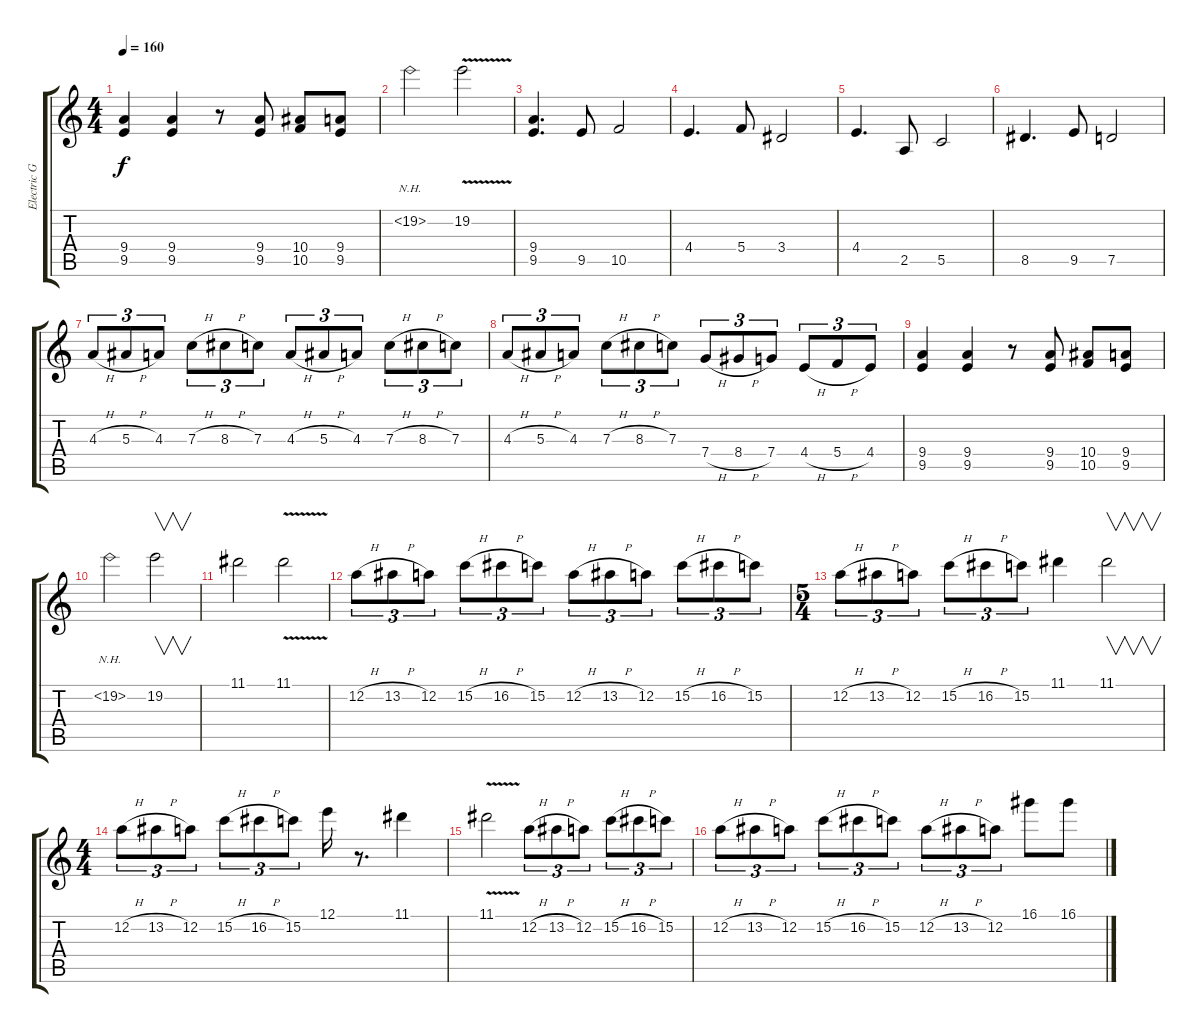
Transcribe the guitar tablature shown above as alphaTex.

\track ("Electric Guitar" "Electric G") {instrument distortionguitar}
\staff {score tabs}
\tuning (E4 A3 F3 C3 G2 A2) {hide}
\ts (4 4)
\tempo 160
\clef g2
\ks c
(9.4 9.5).4{dy f} (9.4 9.5).4 r.8 (9.4 9.5).8 (10.4 10.5).8 (9.4 9.5).8 |
19.2{nh}.2 19.2{v}.2 |
(9.4 9.5).4{d} 9.5.8 10.5.2 |
4.4.4{d} 5.4.8 3.4.2 |
4.4.4{d} 2.5.8 5.5.2 |
8.5.4{d} 9.5.8 7.5.2 |
4.3{h}.8{tu (3 2)} 5.3{h}.8{tu (3 2)} 4.3.8{tu (3 2)} 7.3{h}.8{tu (3 2)} 8.3{h}.8{tu (3 2)} 7.3.8{tu (3 2)} 4.3{h}.8{tu (3 2)} 5.3{h}.8{tu (3 2)} 4.3.8{tu (3 2)} 7.3{h}.8{tu (3 2)} 8.3{h}.8{tu (3 2)} 7.3.8{tu (3 2)} |
4.3{h}.8{tu (3 2)} 5.3{h}.8{tu (3 2)} 4.3.8{tu (3 2)} 7.3{h}.8{tu (3 2)} 8.3{h}.8{tu (3 2)} 7.3.8{tu (3 2)} 7.4{h}.8{tu (3 2)} 8.4{h}.8{tu (3 2)} 7.4.8{tu (3 2)} 4.4{h}.8{tu (3 2)} 5.4{h}.8{tu (3 2)} 4.4.8{tu (3 2)} |
(9.4 9.5).4 (9.4 9.5).4 r.8 (9.4 9.5).8 (10.4 10.5).8 (9.4 9.5).8 |
19.2{nh}.2 19.2.2{v} |
11.1.2 11.1{v}.2 |
12.2{h}.8{tu (3 2)} 13.2{h}.8{tu (3 2)} 12.2.8{tu (3 2)} 15.2{h}.8{tu (3 2)} 16.2{h}.8{tu (3 2)} 15.2.8{tu (3 2)} 12.2{h}.8{tu (3 2)} 13.2{h}.8{tu (3 2)} 12.2.8{tu (3 2)} 15.2{h}.8{tu (3 2)} 16.2{h}.8{tu (3 2)} 15.2.8{tu (3 2)} |
\ts (5 4)
12.2{h}.8{tu (3 2)} 13.2{h}.8{tu (3 2)} 12.2.8{tu (3 2)} 15.2{h}.8{tu (3 2)} 16.2{h}.8{tu (3 2)} 15.2.8{tu (3 2)} 11.1.4 11.1.2{v} |
\ts (4 4)
12.2{h}.8{tu (3 2)} 13.2{h}.8{tu (3 2)} 12.2.8{tu (3 2)} 15.2{h}.8{tu (3 2)} 16.2{h}.8{tu (3 2)} 15.2.8{tu (3 2)} 12.1.16 r.8{d} 11.1.4 |
11.1{v}.2 12.2{h}.8{tu (3 2)} 13.2{h}.8{tu (3 2)} 12.2.8{tu (3 2)} 15.2{h}.8{tu (3 2)} 16.2{h}.8{tu (3 2)} 15.2.8{tu (3 2)} |
12.2{h}.8{tu (3 2)} 13.2{h}.8{tu (3 2)} 12.2.8{tu (3 2)} 15.2{h}.8{tu (3 2)} 16.2{h}.8{tu (3 2)} 15.2.8{tu (3 2)} 12.2{h}.8{tu (3 2)} 13.2{h}.8{tu (3 2)} 12.2.8{tu (3 2)} 16.1.8 16.1.8
